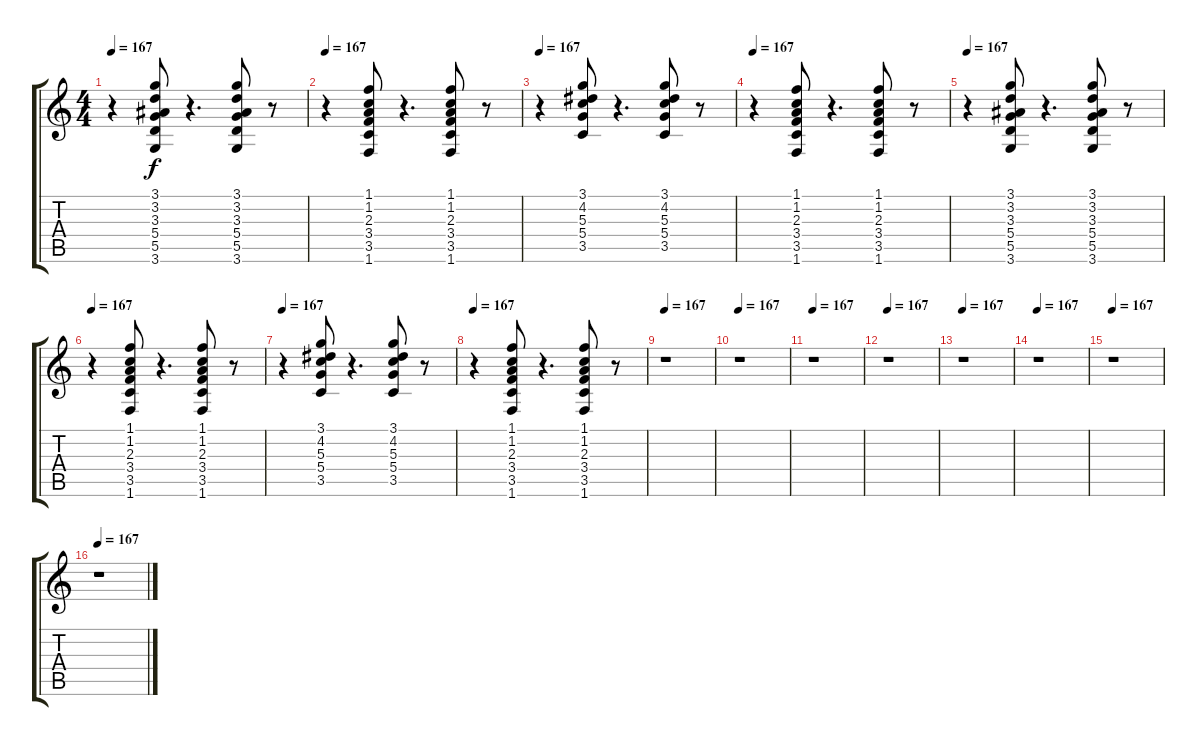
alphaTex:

\track "" {instrument acousticguitarsteel}
\staff {score tabs}
\tuning (E4 B3 G3 D3 A2 E2) {hide}
\ts (4 4)
\tempo 167
\clef g2
\ks c
r.4{dy f} (3.1 3.2 3.3 5.4 5.5 3.6).8 r.4{d} (3.1 3.2 3.3 5.4 5.5 3.6).8 r.8 |
\tempo 167
r.4 (1.1 1.2 2.3 3.4 3.5 1.6).8 r.4{d} (1.1 1.2 2.3 3.4 3.5 1.6).8 r.8 |
\tempo 167
r.4 (3.1 4.2 5.3 5.4 3.5).8 r.4{d} (3.1 4.2 5.3 5.4 3.5).8 r.8 |
\tempo 167
r.4 (1.1 1.2 2.3 3.4 3.5 1.6).8 r.4{d} (1.1 1.2 2.3 3.4 3.5 1.6).8 r.8 |
\tempo 167
r.4 (3.1 3.2 3.3 5.4 5.5 3.6).8 r.4{d} (3.1 3.2 3.3 5.4 5.5 3.6).8 r.8 |
\tempo 167
r.4 (1.1 1.2 2.3 3.4 3.5 1.6).8 r.4{d} (1.1 1.2 2.3 3.4 3.5 1.6).8 r.8 |
\tempo 167
r.4 (3.1 4.2 5.3 5.4 3.5).8 r.4{d} (3.1 4.2 5.3 5.4 3.5).8 r.8 |
\tempo 167
r.4 (1.1 1.2 2.3 3.4 3.5 1.6).8 r.4{d} (1.1 1.2 2.3 3.4 3.5 1.6).8 r.8 |
\tempo 167
r.1 |
\tempo 167
r.1 |
\tempo 167
r.1 |
\tempo 167
r.1 |
\tempo 167
r.1 |
\tempo 167
r.1 |
\tempo 167
r.1 |
\tempo 167
r.1
